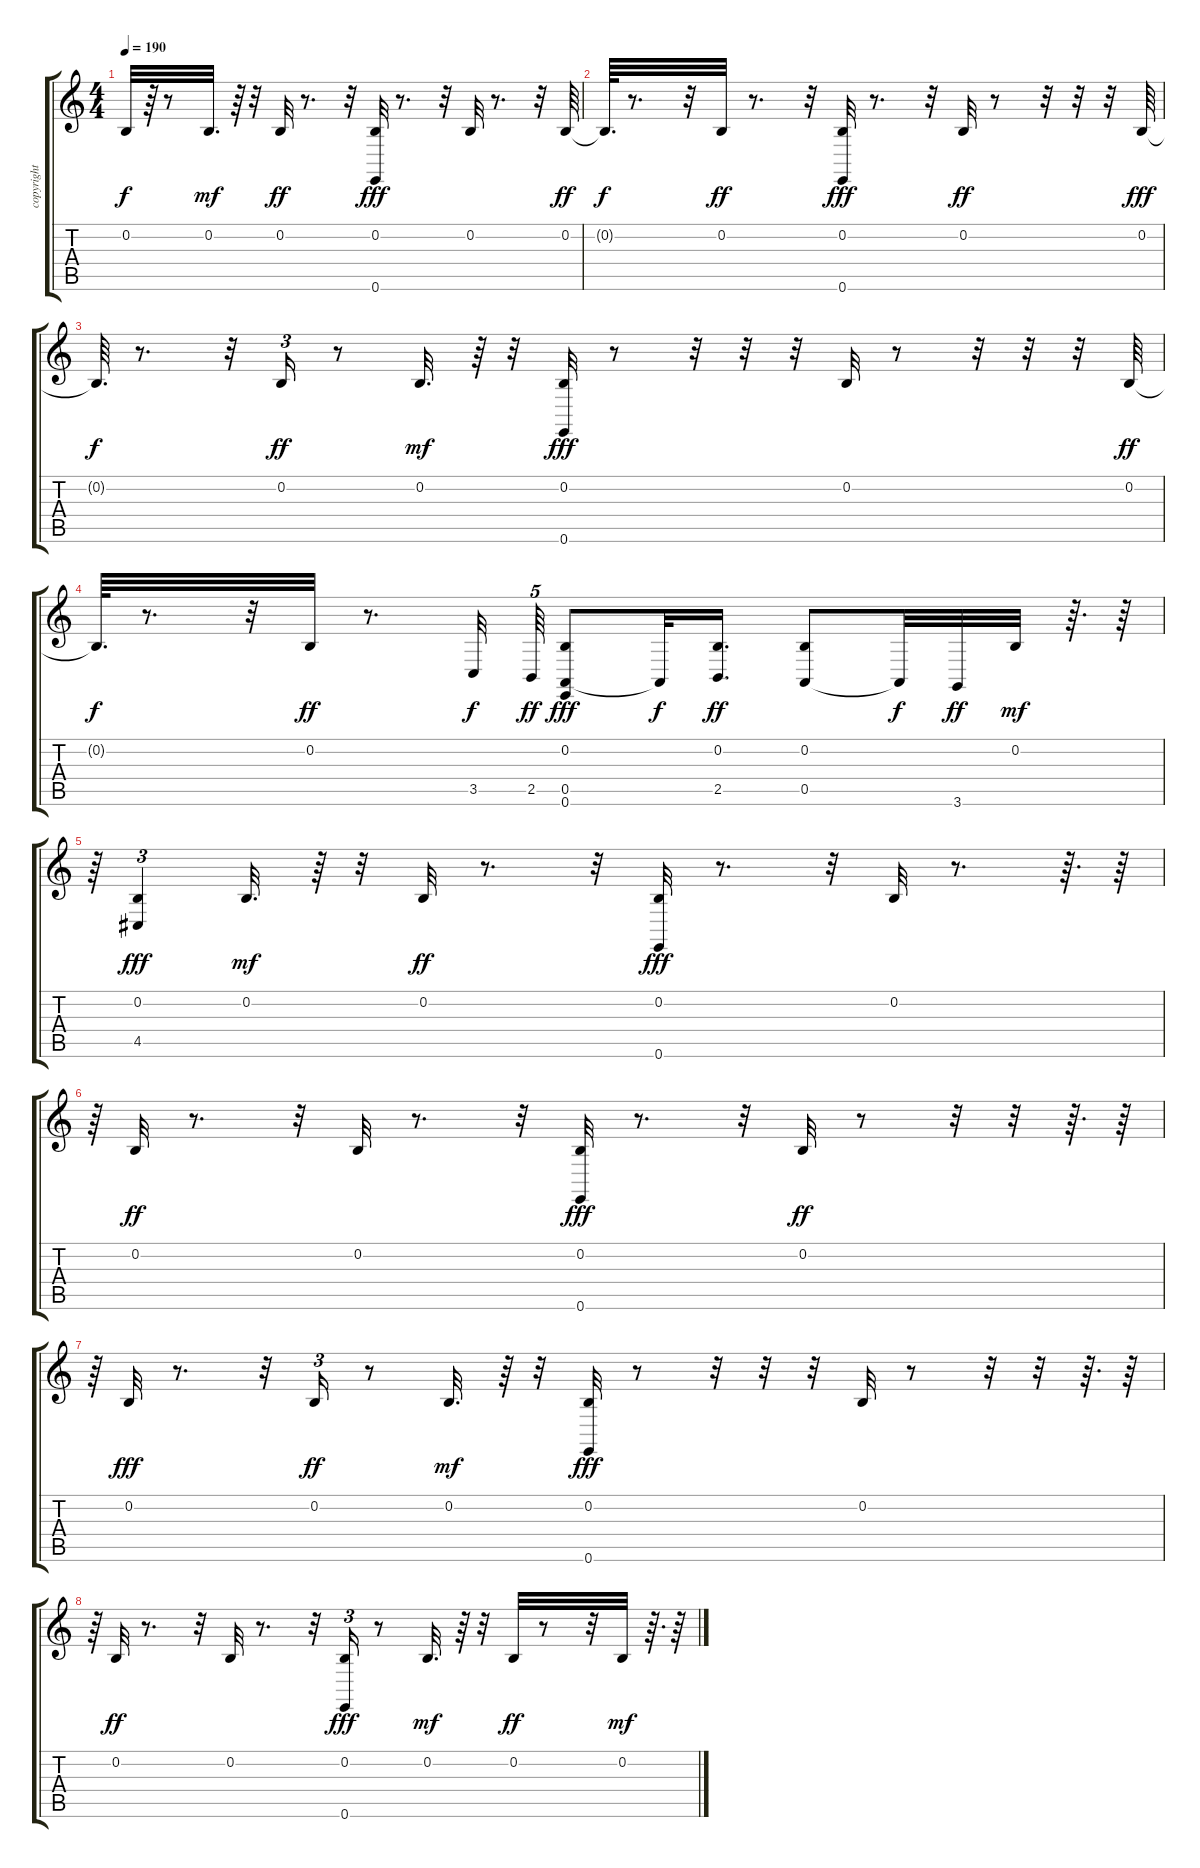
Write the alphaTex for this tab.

\track ("copyright 1998 by" "copyright ") {instrument acousticgrandpiano}
\staff {score tabs}
\tuning (E4 B3 G3 D3 A2 E2) {hide}
\ts (4 4)
\tempo 190
\clef g2
\ks c
0.2{t}.32{dy f} r.64 r.8 0.2.32{d dy mf} r.64 r.32 0.2.32{dy ff} r.8{d} r.32 (0.2 0.6).32{dy fff} r.8{d} r.32 0.2.32 r.8{d} r.32 0.2.64{dy ff} |
0.2{t}.64{d dy f} r.8{d} r.32 0.2.32{dy ff} r.8{d} r.32 (0.2 0.6).32{dy fff} r.8{d} r.32 0.2.32{dy ff} r.8 r.32 r.32 r.32 0.2.64{dy fff} |
0.2{t}.64{d dy f} r.8{d} r.32 0.2.16{tu (3 2) dy ff} r.8 0.2.32{d dy mf} r.64 r.32 (0.2 0.6).32{dy fff} r.8 r.32 r.32 r.32 0.2.32 r.8 r.32 r.32 r.32 0.2.64{dy ff} |
0.2{t}.64{d dy f} r.8{d} r.32 0.2.32{dy ff} r.8{d} 3.5.32{dy f} 2.5.64{tu (5 4) dy ff} (0.2 0.5 0.6).8{dy fff} 0.5{t}.32{dy f} (0.2 2.5).16{d dy ff} (0.2 0.5).8 0.5{t}.32{dy f} 3.6.32{dy ff} 0.2.32{dy mf} r.64{d} r.64 |
r.64 (0.2 4.5).4{tu (3 2) dy fff} 0.2.32{d dy mf} r.64 r.32 0.2.32{dy ff} r.8{d} r.32 (0.2 0.6).32{dy fff} r.8{d} r.32 0.2.32 r.8{d} r.64{d} r.64 |
r.64 0.2.32{dy ff} r.8{d} r.32 0.2.32 r.8{d} r.32 (0.2 0.6).32{dy fff} r.8{d} r.32 0.2.32{dy ff} r.8 r.32 r.32 r.64{d} r.64 |
r.64 0.2.32{dy fff} r.8{d} r.32 0.2.16{tu (3 2) dy ff} r.8 0.2.32{d dy mf} r.64 r.32 (0.2 0.6).32{dy fff} r.8 r.32 r.32 r.32 0.2.32 r.8 r.32 r.32 r.64{d} r.64 |
r.64 0.2.32{dy ff} r.8{d} r.32 0.2.32 r.8{d} r.32 (0.2 0.6).16{tu (3 2) dy fff} r.8 0.2.32{d dy mf} r.64 r.32 0.2.32{dy ff} r.8 r.32 0.2.32{dy mf} r.64{d} r.64
